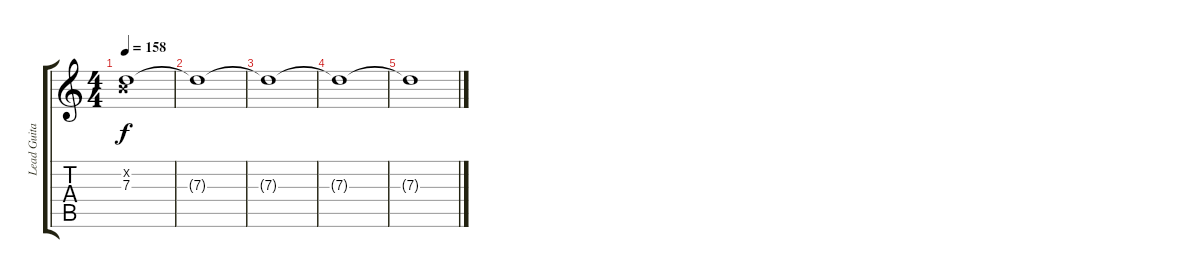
\track ("Lead Guitar" "Lead Guita") {instrument overdrivenguitar}
\staff {score tabs}
\tuning (E4 B3 G3 D3 A2 D2) {hide}
\ts (4 4)
\tempo 158
\clef g2
\ks c
(0.2{x} 7.3).1{dy f} |
7.3{t}.1 |
7.3{t}.1 |
7.3{t}.1{volume 0} |
7.3{t}.1
